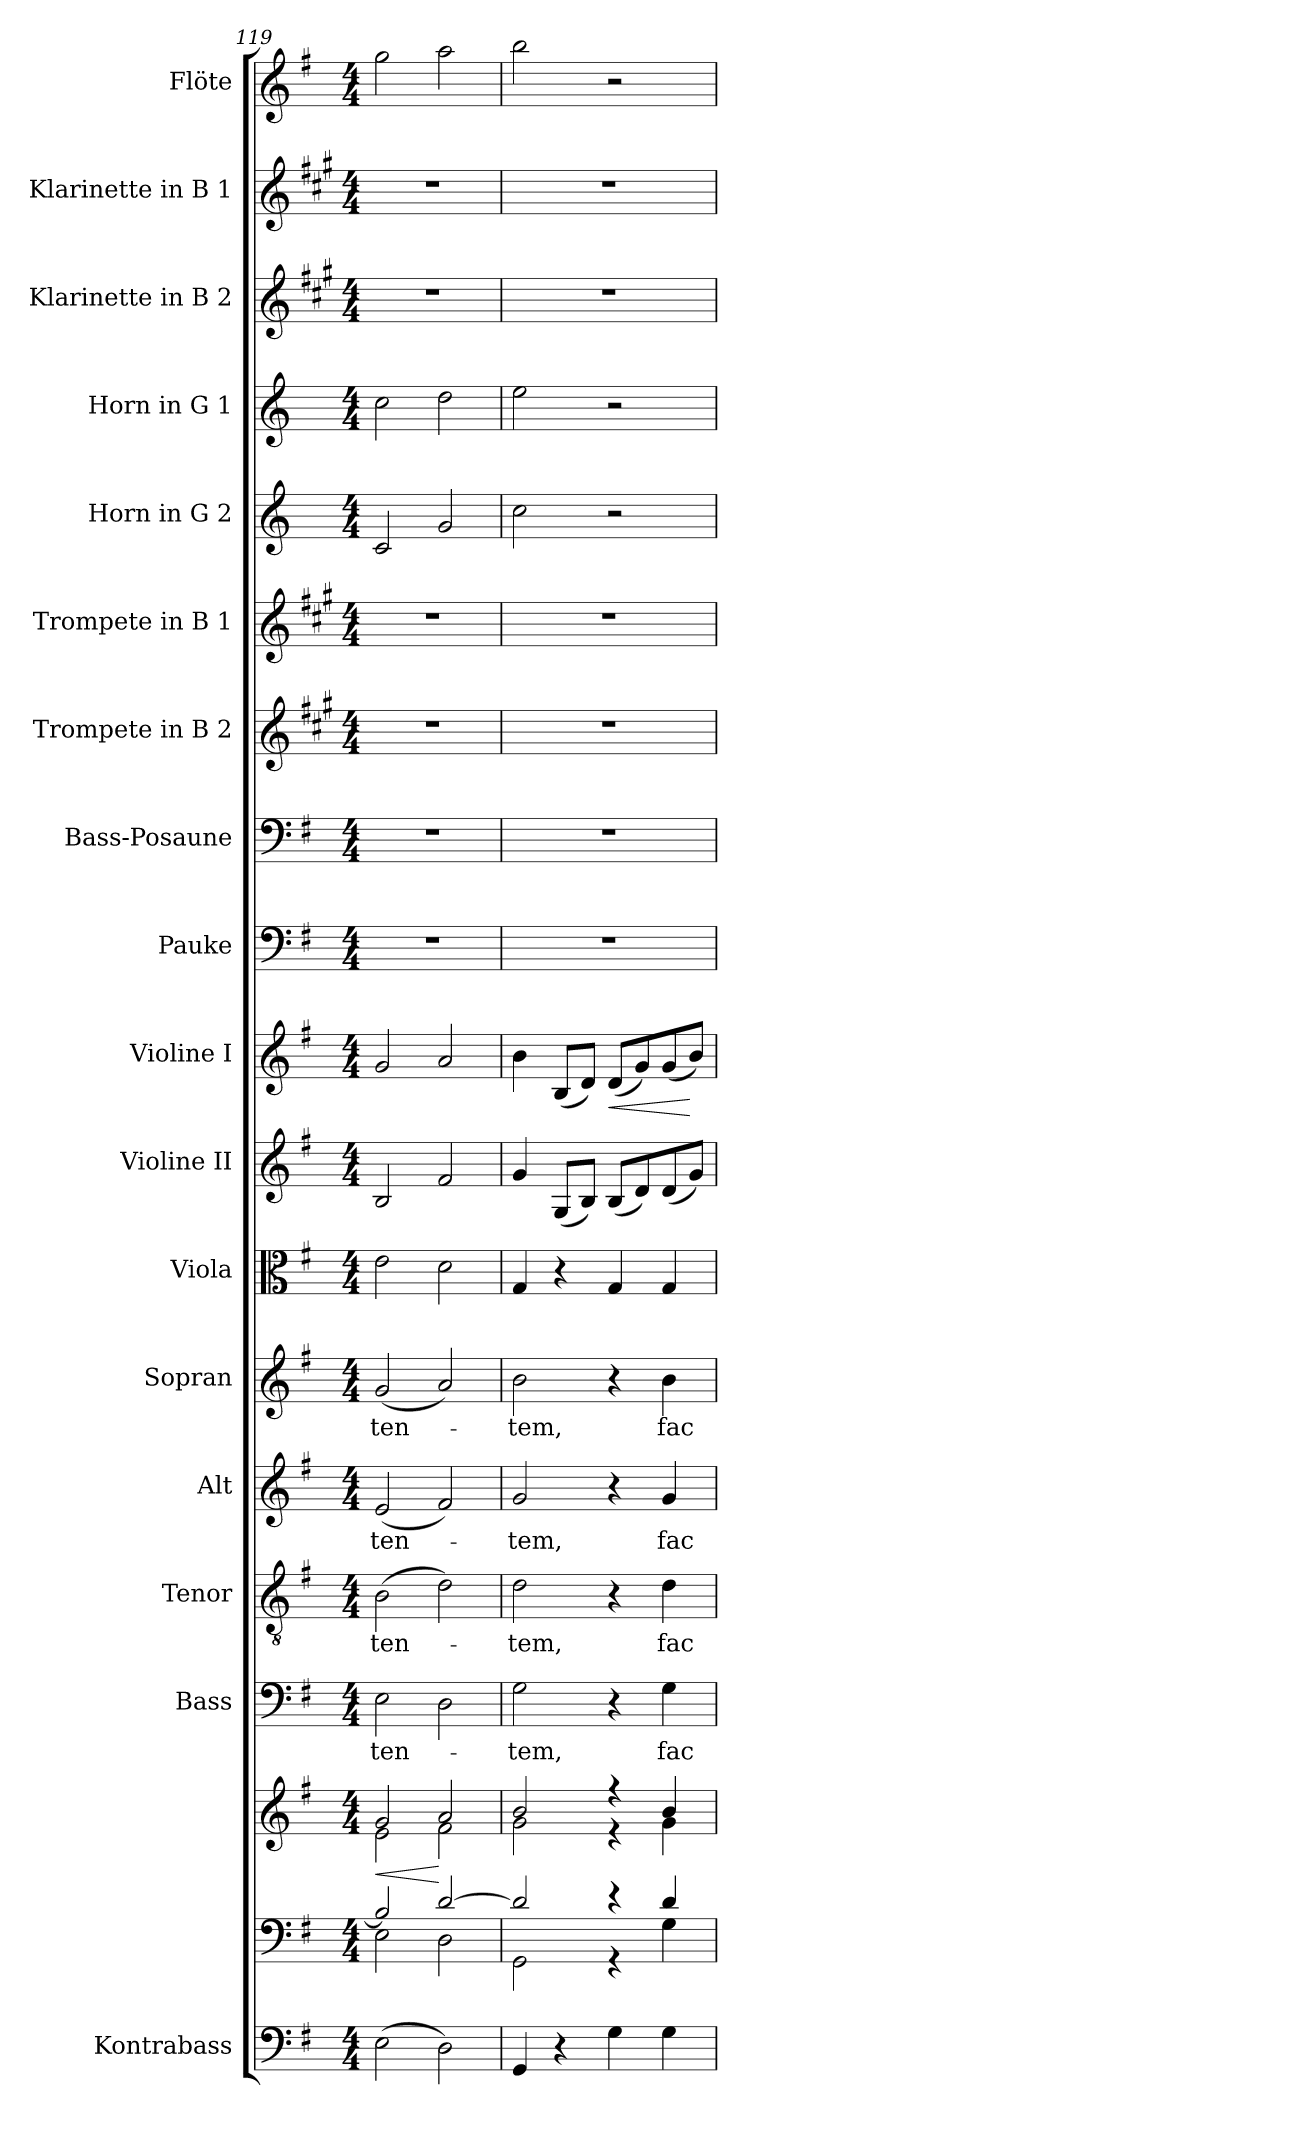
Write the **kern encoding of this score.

**kern	**kern	**kern	**dynam	**kern	**text	**kern	**text	**kern	**text	**kern	**text	**kern	**kern	**kern	**dynam	**kern	**kern	**kern	**kern	**kern	**kern	**kern	**kern	**kern
*part18	*part17	*part17	*part17	*part16	*part16	*part15	*part15	*part14	*part14	*part13	*part13	*part12	*part11	*part10	*part10	*part9	*part8	*part7	*part6	*part5	*part4	*part3	*part2	*part1
*staff19	*staff18	*staff17	*staff17/18	*staff16	*staff16	*staff15	*staff15	*staff14	*staff14	*staff13	*staff13	*staff12	*staff11	*staff10	*staff10	*staff9	*staff8	*staff7	*staff6	*staff5	*staff4	*staff3	*staff2	*staff1
*I"Kontrabass	*	*	*	*I"Bass	*	*I"Tenor	*	*I"Alt	*	*I"Sopran	*	*I"Viola	*I"Violine II	*I"Violine I	*	*I"Pauke	*I"Bass-Posaune	*I"Trompete in B 2	*I"Trompete in B 1	*I"Horn in G 2	*I"Horn in G 1	*I"Klarinette in B 2	*I"Klarinette in B 1	*I"Flöte
*I'Kb.	*	*	*	*I'B	*	*I'T	*	*I'A	*	*I'S	*	*I'Vla.	*I'Vl. II	*I'Vl. I	*	*I'Pk.	*I'B. Pos.	*	*	*I'Hrn. 2	*I'Hrn. 1	*	*	*I'Fl.
*clefF4	*clefF4	*clefG2	*	*clefF4	*	*clefGv2	*	*clefG2	*	*clefG2	*	*clefC3	*clefG2	*clefG2	*	*clefF4	*clefF4	*clefG2	*clefG2	*clefG2	*clefG2	*clefG2	*clefG2	*clefG2
*ITrd7c12	*	*	*	*	*	*	*	*	*	*	*	*	*	*	*	*	*	*ITrd1c2	*ITrd1c2	*ITrd3c5	*ITrd3c5	*ITrd1c2	*ITrd1c2	*
*k[f#]	*k[f#]	*k[f#]	*	*k[f#]	*	*k[f#]	*	*k[f#]	*	*k[f#]	*	*k[f#]	*k[f#]	*k[f#]	*	*k[f#]	*k[f#]	*k[f#]	*k[f#]	*k[f#]	*k[f#]	*k[f#]	*k[f#]	*k[f#]
*G:	*G:	*G:	*	*G:	*	*G:	*	*G:	*	*G:	*	*G:	*G:	*G:	*	*G:	*G:	*G:	*G:	*G:	*G:	*G:	*G:	*G:
*M4/4	*M4/4	*M4/4	*	*M4/4	*	*M4/4	*	*M4/4	*	*M4/4	*	*M4/4	*M4/4	*M4/4	*	*M4/4	*M4/4	*M4/4	*M4/4	*M4/4	*M4/4	*M4/4	*M4/4	*M4/4
=119	=119	=119	=119	=119	=119	=119	=119	=119	=119	=119	=119	=119	=119	=119	=119	=119	=119	=119	=119	=119	=119	=119	=119	=119
*	*^	*	*	*	*	*	*	*	*	*	*	*	*	*	*	*	*	*	*	*	*	*	*	*
!	!	!	!	!LO:HP:b	!	!LO:LY:b	!	!LO:LY:b	!	!LO:LY:b	!	!LO:LY:b	!	!	!	!	!	!	!	!	!	!	!	!	!
*	*	*	*^	*	*	*	*	*	*	*	*	*	*	*	*	*	*	*	*	*	*	*	*	*	*
(>2EE\	2B/]	2E\	2g/	2e\	<	2E\	-ten-	(>2B\	-ten-	(<2e/	-ten-	(<2g/	-ten-	2e\	2B/	2g/	.	1r	1r	1r	1r	2G/	2g\	1r	1r	2gg\
2DD\)	[>2d/	2D\	2a/	2f#\	[	2D\	.	2d\)	.	2f#/)	.	2a/)	.	2d\	2f#/	2a/	.	.	.	.	.	2d/	2a\	.	.	2aa\
=120	=120	=120	=120	=120	=120	=120	=120	=120	=120	=120	=120	=120	=120	=120	=120	=120	=120	=120	=120	=120	=120	=120	=120	=120	=120	=120
!	!	!	!	!	!	!	!LO:LY:b	!	!LO:LY:b	!	!LO:LY:b	!	!LO:LY:b	!	!	!	!	!	!	!	!	!	!	!	!	!
4GGG/	2d/]	2GG\	2b/	2g\	.	2G\	-tem,	2d\	-tem,	2g/	-tem,	2b\	-tem,	4G/	4g/	4b\	.	1r	1r	1r	1r	2g\	2b\	1r	1r	2bb\
4r	.	.	.	.	.	.	.	.	.	.	.	.	.	4r	(<8G/L	(<8B/L	.	.	.	.	.	.	.	.	.	.
.	.	.	.	.	.	.	.	.	.	.	.	.	.	.	8B/J)	8d/J)	.	.	.	.	.	.	.	.	.	.
!	!	!	!	!	!	!	!	!	!	!	!	!	!	!	!	!	!LO:HP:b	!	!	!	!	!	!	!	!	!
4GG\	4r	4r	4r	4r	.	4r	.	4r	.	4r	.	4r	.	4G/	(<8B/L	(<8d/L	<	.	.	.	.	2r	2r	.	.	2r
.	.	.	.	.	.	.	.	.	.	.	.	.	.	.	8d/)	8g/)	.	.	.	.	.	.	.	.	.	.
!	!	!	!	!	!	!	!LO:LY:b	!	!LO:LY:b	!	!LO:LY:b	!	!LO:LY:b	!	!	!	!	!	!	!	!	!	!	!	!	!
4GG\	4d/	4G\	4b/	4g\	.	4G\	fac-	4d\	fac-	4g/	fac-	4b\	fac-	4G/	(<8d/	(<8g/	.	.	.	.	.	.	.	.	.	.
.	.	.	.	.	.	.	.	.	.	.	.	.	.	.	8g/J)	8b/J)	[	.	.	.	.	.	.	.	.	.
*	*v	*v	*	*	*	*	*	*	*	*	*	*	*	*	*	*	*	*	*	*	*	*	*	*	*	*
*	*	*v	*v	*	*	*	*	*	*	*	*	*	*	*	*	*	*	*	*	*	*	*	*	*	*
=	=	=	=	=	=	=	=	=	=	=	=	=	=	=	=	=	=	=	=	=	=	=	=	=
*-	*-	*-	*-	*-	*-	*-	*-	*-	*-	*-	*-	*-	*-	*-	*-	*-	*-	*-	*-	*-	*-	*-	*-	*-
